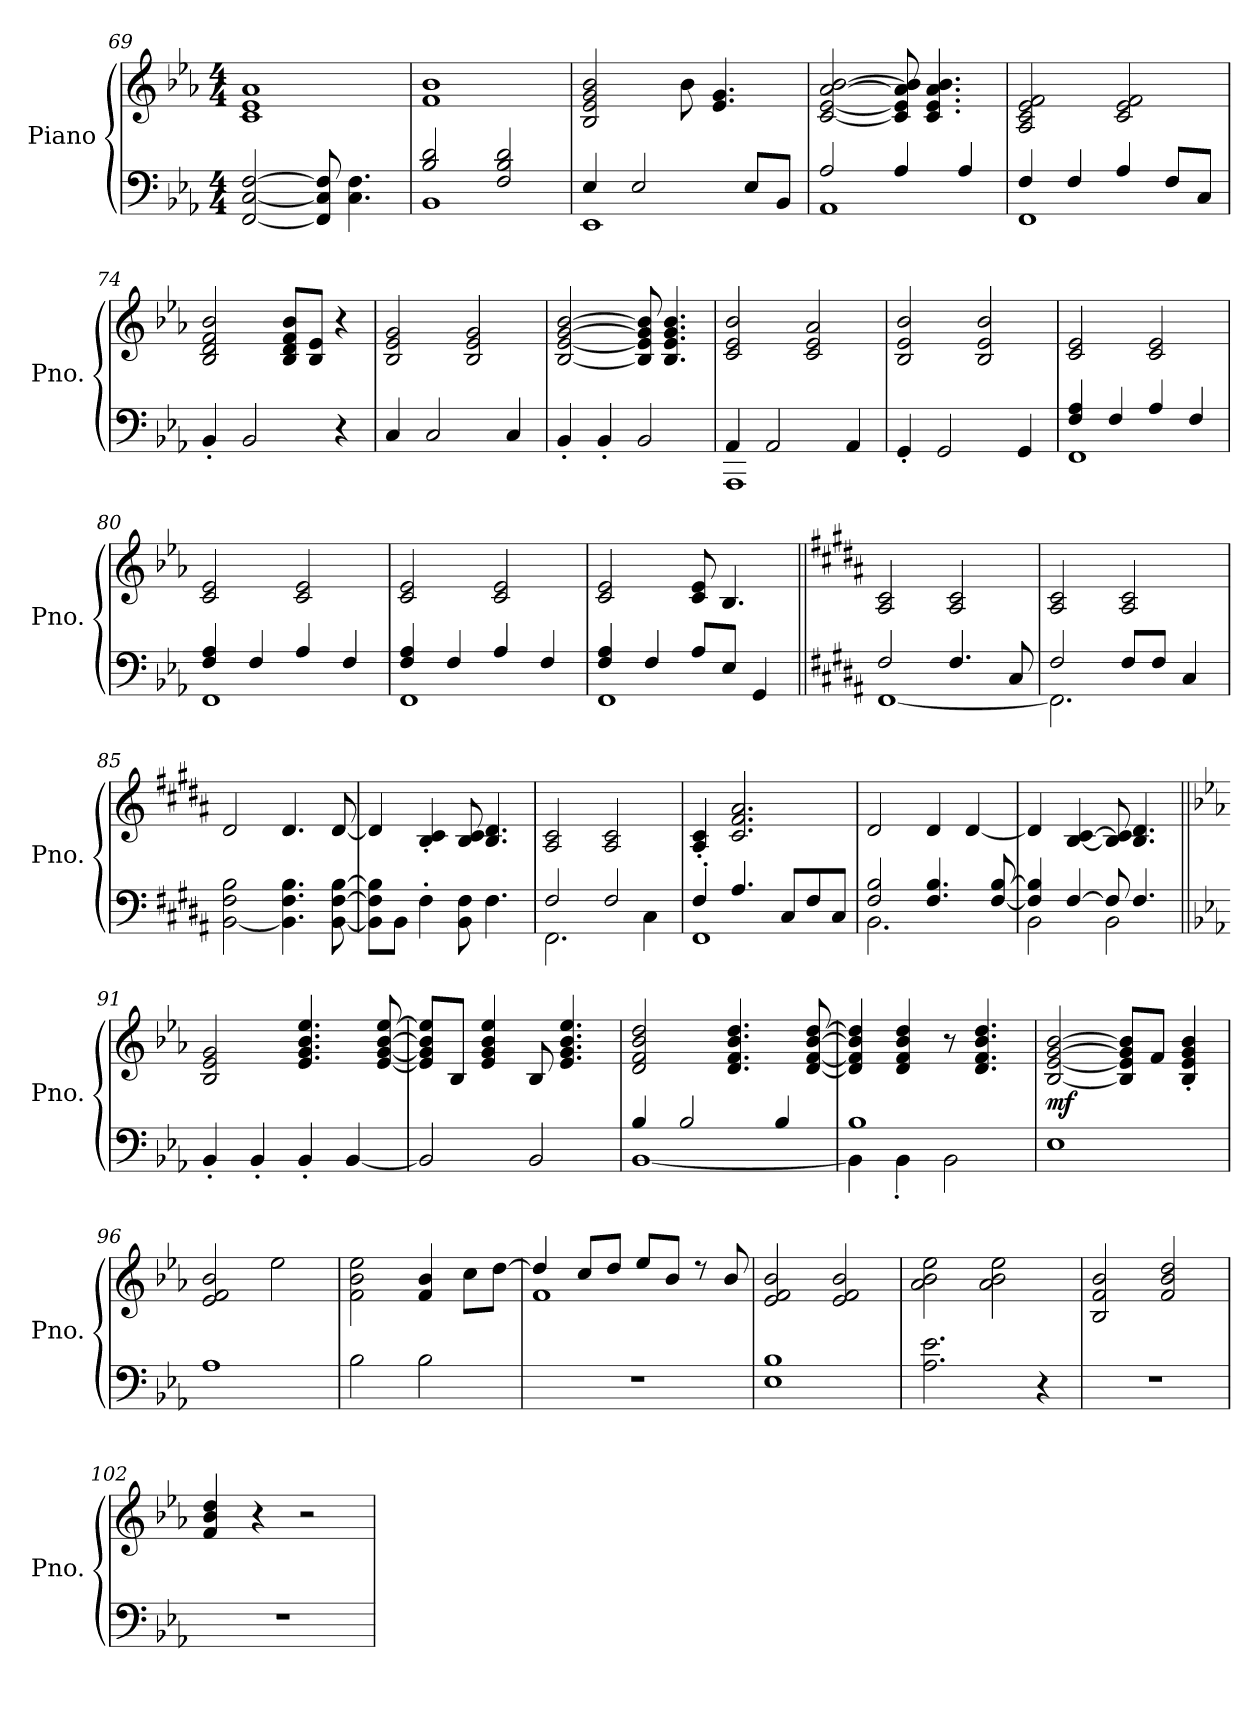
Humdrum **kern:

**kern	**kern	**dynam
*part1	*part1	*part1
*staff2	*staff1	*staff1/2
*I"Piano	*	*
*I'Pno.	*	*
*clefF4	*clefG2	*
*k[b-e-a-]	*k[b-e-a-]	*
*M4/4	*M4/4	*
=69	=69	=69
[2FF/ [2C/ [2F/	1c 1e- 1a-	.
8FF/] 8C/] 8F/]	.	.
4.C\ 4.F\	.	.
=70	=70	=70
*^	*	*
2B-/ 2d/	1BB-	1f 1b-	.
2F/ 2B-/ 2d/	.	.	.
=71	=71	=71	=71
4E-/	1EE-	2B-/ 2e-/ 2g/ 2b-/	.
2E-/	.	.	.
.	.	8b-\	.
.	.	4.e-/ 4.g/	.
8E-/L	.	.	.
8BB-/J	.	.	.
!!LO:LB:g=z
=72	=72	=72	=72
2A-/	1AA-	[2c/ [2e-/ [2a-/ [2b-/	.
4A-/	.	8c/] 8e-/] 8a-/] 8b-/]	.
.	.	4.c/ 4.e-/ 4.a-/ 4.b-/	.
4A-/	.	.	.
=73	=73	=73	=73
4F/	1FF	2A-/ 2c/ 2e-/ 2f/	.
4F/	.	.	.
4A-/	.	2c/ 2e-/ 2f/	.
8F/L	.	.	.
8C/J	.	.	.
*v	*v	*	*
=74	=74	=74
4BB-'/	2B-/ 2d/ 2f/ 2b-/	.
2BB-/	.	.
.	8B-/ 8d/ 8f/ 8b-/L	.
.	8B-/ 8e-/J	.
4r	4r	.
=75	=75	=75
4C/	2B-/ 2e-/ 2g/	.
2C/	.	.
.	2B-/ 2e-/ 2g/	.
4C/	.	.
=76	=76	=76
4BB-'/	[2B-/ [2e-/ [2g/ [2b-/	.
4BB-'/	.	.
2BB-/	8B-/] 8e-/] 8g/] 8b-/]	.
.	4.B-/ 4.e-/ 4.g/ 4.b-/	.
!!LO:LB:g=z
=77	=77	=77
*^	*	*
4AA-/	1AAA-	2c/ 2e-/ 2b-/	.
2AA-/	.	.	.
.	.	2c/ 2e-/ 2a-/	.
4AA-/	.	.	.
*v	*v	*	*
=78	=78	=78
4GG'/	2B-/ 2e-/ 2b-/	.
2GG/	.	.
.	2B-/ 2e-/ 2b-/	.
4GG/	.	.
=79	=79	=79
*^	*	*
4F/ 4A-/	1FF	2c/ 2e-/	.
4F/	.	.	.
4A-/	.	2c/ 2e-/	.
4F/	.	.	.
=80	=80	=80	=80
4F/ 4A-/	1FF	2c/ 2e-/	.
4F/	.	.	.
4A-/	.	2c/ 2e-/	.
4F/	.	.	.
=81	=81	=81	=81
4F/ 4A-/	1FF	2c/ 2e-/	.
4F/	.	.	.
4A-/	.	2c/ 2e-/	.
4F/	.	.	.
=82	=82	=82	=82
4F/ 4A-/	1FF	2c/ 2e-/	.
4F/	.	.	.
8A-/L	.	8c/ 8e-/	.
8E-/J	.	4.B-/	.
4GG/	.	.	.
!!LO:LB:g=z
=83||	=83||	=83||	=83||
*k[f#c#g#d#a#]	*	*k[f#c#g#d#a#]	*
2F#/	[1FF#	2A#/ 2c#/	.
4.F#/	.	2A#/ 2c#/	.
8C#/	.	.	.
=84	=84	=84	=84
2F#/	2.FF#\]	2A#/ 2c#/	.
8F#/L	.	2A#/ 2c#/	.
8F#/J	.	.	.
4C#/	4ryy	.	.
*v	*v	*	*
=85	=85	=85
[2BB\ 2F#\ 2B\	2d#/	.
4.BB\] 4.F#\ 4.B\	4.d#/	.
[8BB\ [8F#\ [8B\	[8d#/	.
=86	=86	=86
8BB\] 8F#\] 8B\]L	4d#/]	.
8BB\J	.	.
4F#'\	4B/' 4c#/'	.
8BB\ 8F#\	8B/ 8c#/	.
4.F#\	4.B/ 4.d#/	.
!!LO:PB:g=z
=87	=87	=87
*^	*	*
2F#/	2.FF#\	2A#/ 2c#/	.
2F#/	.	2A#/ 2c#/	.
.	4C#\	.	.
=88	=88	=88	=88
4F#'/	1FF#	4A#/' 4c#/'	.
4.A#/	.	2.c#/ 2.f#/ 2.a#/	.
8C#/L	.	.	.
8F#/	.	.	.
8C#/J	.	.	.
=89	=89	=89	=89
2F#/ 2B/	2.BB\	2d#/	.
4.F#/ 4.B/	.	4d#/	.
.	4ryy	[4d#/	.
[8F#/ [8B/	.	.	.
=90	=90	=90	=90
4F#/] 4B/]	2BB\	4d#/]	.
[4F#/	.	[4B/ [4c#/	.
8F#/]	2BB\	8B/] 8c#/]	.
4.F#/	.	4.B/ 4.d#/	.
*v	*v	*	*
!!LO:LB:g=z
=91||	=91||	=91||
*k[b-e-a-]	*k[b-e-a-]	*
4BB-'/	2B-/ 2e-/ 2g/	.
4BB-'/	.	.
4BB-'/	4.e-/ 4.g/ 4.b-/ 4.ee-/	.
[4BB-/	.	.
.	[8e-/ [8g/ [8b-/ [8ee-/	.
=92	=92	=92
2BB-/]	8e-/] 8g/] 8b-/] 8ee-/]L	.
.	8B-/J	.
.	4e-/ 4g/ 4b-/ 4ee-/	.
2BB-/	8B-/	.
.	4.e-/ 4.g/ 4.b-/ 4.ee-/	.
=93	=93	=93
*^	*	*
4B-/	[1BB-	2d/ 2f/ 2b-/ 2dd/	.
2B-/	.	.	.
.	.	4.d/ 4.f/ 4.b-/ 4.dd/	.
4B-/	.	.	.
.	.	[8d/ [8f/ [8b-/ [8dd/	.
=94	=94	=94	=94
1B-	4BB-\]	4d/] 4f/] 4b-/] 4dd/]	.
.	4BB-'\	4d/ 4f/ 4b-/ 4dd/	.
.	2BB-\	8r	.
.	.	4.d/ 4.f/ 4.b-/ 4.dd/	.
*v	*v	*	*
!!LO:LB:g=z
=95	=95	=95
!	!	!LO:DY:b
1E-	[2B-/ [2e-/ [2g/ [2b-/	mf
.	8B-/] 8e-/] 8g/] 8b-/]L	.
.	8f/J	.
.	4B-/' 4e-/' 4g/' 4b-/'	.
=96	=96	=96
1A-	2e-/ 2f/ 2b-/	.
.	2ee-\	.
=97	=97	=97
2B-\	2f\ 2b-\ 2ee-\	.
2B-\	4f/ 4b-/	.
.	8cc\L	.
.	[8dd\J	.
=98	=98	=98
*	*^	*
1r	4dd/]	1f	.
.	8cc/L	.	.
.	8dd/J	.	.
.	8ee-/L	.	.
.	8b-/J	.	.
.	8r	.	.
.	8b-/	.	.
*	*v	*v	*
=99	=99	=99
1E- 1B-	2e-/ 2f/ 2b-/	.
.	2e-/ 2f/ 2b-/	.
=100	=100	=100
2.A-\ 2.e-\	2a-\ 2b-\ 2ee-\	.
.	2a-\ 2b-\ 2ee-\	.
4r	.	.
!!LO:LB:g=z
=101	=101	=101
1r	2B-/ 2f/ 2b-/	.
.	2f/ 2b-/ 2dd/	.
=102	=102	=102
1r	4f/ 4b-/ 4dd/	.
.	4r	.
.	2r	.
=	=	=
*-	*-	*-
